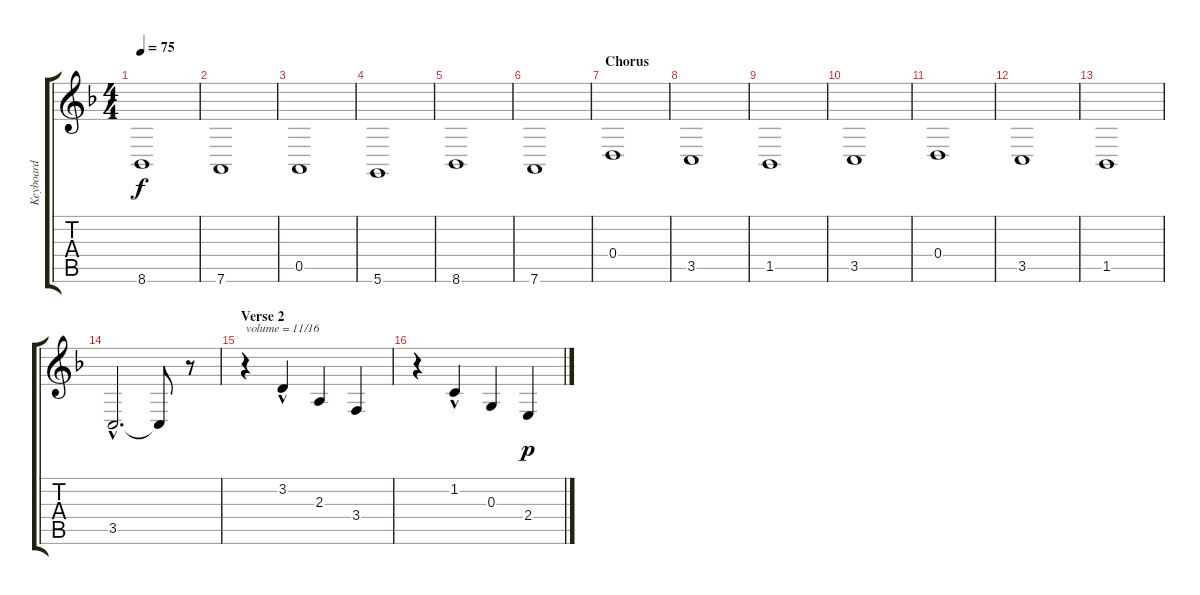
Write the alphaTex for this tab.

\track ("Keyboard" "Keyboard") {instrument stringensemble1}
\staff {score tabs}
\tuning (E4 B3 G3 D3 A2 D2) {hide}
\ts (4 4)
\tempo 75
\clef g2
\ks dminor
8.6.1{dy f} |
7.6.1 |
0.5.1 |
5.6.1 |
8.6.1 |
7.6.1 |
\section ("" "Chorus")
0.4.1 |
3.5.1 |
1.5.1 |
3.5.1 |
0.4.1 |
3.5.1 |
1.5.1 |
3.5{hac}.2{d} 3.5{t}.8 r.8 |
\section ("" "Verse 2")
r.4{txt "volume = 11/16" volume 11} 3.2{hac}.4 2.3.4 3.4.4 |
r.4 1.2{hac}.4 0.3.4 2.4.4{dy p}
